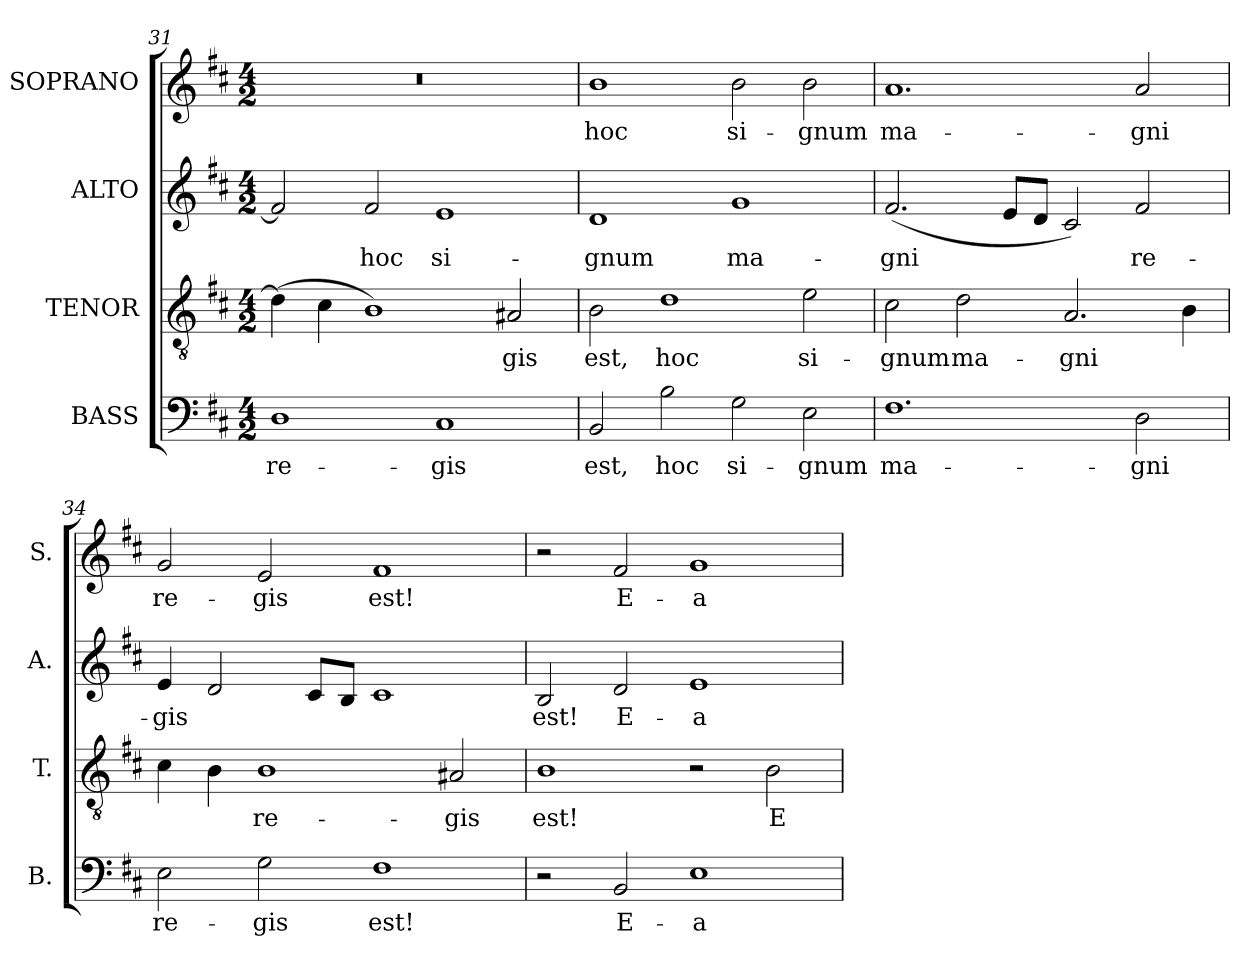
**kern	**text	**kern	**text	**kern	**text	**kern	**text
*part4	*part4	*part3	*part3	*part2	*part2	*part1	*part1
*staff4	*staff4	*staff3	*staff3	*staff2	*staff2	*staff1	*staff1
*I"BASS	*	*I"TENOR	*	*I"ALTO	*	*I"SOPRANO	*
*I'B.	*	*I'T.	*	*I'A.	*	*I'S.	*
!!LO:LB:g=z
*clefF4	*	*clefGv2	*	*clefG2	*	*clefG2	*
*	*	*ITrd7c12	*	*	*	*	*
*k[f#c#]	*	*k[f#c#]	*	*k[f#c#]	*	*k[f#c#]	*
*D:	*	*D:	*	*D:	*	*D:	*
*M4/2	*	*M4/2	*	*M4/2	*	*M4/2	*
=31	=31	=31	=31	=31	=31	=31	=31
!	!LO:LY:b:color=#000000	!	!	!	!	!LO:N:vis=1	!
1Di	re-	(4Di\]	.	2f#i/]	.	0r	.
.	.	4C#i\	.	.	.	.	.
!	!	!	!	!	!LO:LY:b:color=#000000	!	!
.	.	1BBi)	.	2f#i/	hoc	.	.
!	!LO:LY:b:color=#000000	!	!	!	!	!	!
!	!	!	!	!	!LO:LY:b:color=#000000	!	!
1C#i	-gis	.	.	1ei	si-	.	.
!	!	!	!LO:LY:b:color=#000000	!	!	!	!
.	.	2AA#Xi/	-gis	.	.	.	.
=32	=32	=32	=32	=32	=32	=32	=32
!	!LO:LY:b:color=#000000	!	!	!	!	!	!
!	!	!	!LO:LY:b:color=#000000	!	!	!	!
!	!	!	!	!	!LO:LY:b:color=#000000	!	!
!	!	!	!	!	!	!	!LO:LY:b:color=#000000
2BBi/	est,	2BBi\	est,	1di	-gnum	1bi	hoc
!	!LO:LY:b:color=#000000	!	!	!	!	!	!
!	!	!	!LO:LY:b:color=#000000	!	!	!	!
2Bi\	hoc	1Di	hoc	.	.	.	.
!	!LO:LY:b:color=#000000	!	!	!	!	!	!
!	!	!	!	!	!LO:LY:b:color=#000000	!	!
!	!	!	!	!	!	!	!LO:LY:b:color=#000000
2Gi\	si-	.	.	1gi	ma-	2bi\	si-
!	!LO:LY:b:color=#000000	!	!	!	!	!	!
!	!	!	!LO:LY:b:color=#000000	!	!	!	!
!	!	!	!	!	!	!	!LO:LY:b:color=#000000
2Ei\	-gnum	2Ei\	si-	.	.	2bi\	-gnum
=33	=33	=33	=33	=33	=33	=33	=33
!	!LO:LY:b:color=#000000	!	!	!	!	!	!
!	!	!	!LO:LY:b:color=#000000	!	!	!	!
!	!	!	!	!	!LO:LY:b:color=#000000	!	!
!	!	!	!	!	!	!	!LO:LY:b:color=#000000
1.F#i	ma-	2C#i\	-gnum	(2.f#i/	-gni	1.ai	ma-
!	!	!	!LO:LY:b:color=#000000	!	!	!	!
.	.	2Di\	ma-	.	.	.	.
.	.	.	.	8ei/L	.	.	.
.	.	.	.	8di/J	.	.	.
!	!	!	!LO:LY:b:color=#000000	!	!	!	!
.	.	2.AAi/	-gni	2c#i/)	.	.	.
!	!LO:LY:b:color=#000000	!	!	!	!	!	!
!	!	!	!	!	!LO:LY:b:color=#000000	!	!
!	!	!	!	!	!	!	!LO:LY:b:color=#000000
2Di\	-gni	.	.	2f#i/	re-	2ai/	-gni
.	.	4BBi\	.	.	.	.	.
=34	=34	=34	=34	=34	=34	=34	=34
!	!LO:LY:b:color=#000000	!	!	!	!	!	!
!	!	!	!	!	!LO:LY:b:color=#000000	!	!
!	!	!	!	!	!	!	!LO:LY:b:color=#000000
2Ei\	re-	4C#i\	.	4ei/	-gis	2gi/	re-
.	.	4BBi\	.	2di/	.	.	.
!	!LO:LY:b:color=#000000	!	!	!	!	!	!
!	!	!	!LO:LY:b:color=#000000	!	!	!	!
!	!	!	!	!	!	!	!LO:LY:b:color=#000000
2Gi\	-gis	1BBi	re-	.	.	2ei/	-gis
.	.	.	.	8c#i/L	.	.	.
.	.	.	.	8Bi/J	.	.	.
!	!LO:LY:b:color=#000000	!	!	!	!	!	!
!	!	!	!	!	!	!	!LO:LY:b:color=#000000
1F#i	est!	.	.	1c#i	.	1f#i	est!
!	!	!	!LO:LY:b:color=#000000	!	!	!	!
.	.	2AA#Xi/	-gis	.	.	.	.
=35	=35	=35	=35	=35	=35	=35	=35
!	!	!	!LO:LY:b:color=#000000	!	!	!	!
!	!	!	!	!	!LO:LY:b:color=#000000	!	!
2r	.	1BBi	est!	2Bi/	est!	2r	.
!	!LO:LY:b:color=#000000	!	!	!	!	!	!
!	!	!	!	!	!LO:LY:b:color=#000000	!	!
!	!	!	!	!	!	!	!LO:LY:b:color=#000000
2BBi/	E-	.	.	2di/	E-	2f#i/	E-
!	!LO:LY:b:color=#000000	!	!	!	!	!	!
!	!	!	!	!	!LO:LY:b:color=#000000	!	!
!	!	!	!	!	!	!	!LO:LY:b:color=#000000
1Ei	-a-	2r	.	1ei	-a-	1gi	-a-
!	!	!	!LO:LY:b:color=#000000	!	!	!	!
.	.	2BBi\	E-	.	.	.	.
=	=	=	=	=	=	=	=
*-	*-	*-	*-	*-	*-	*-	*-
